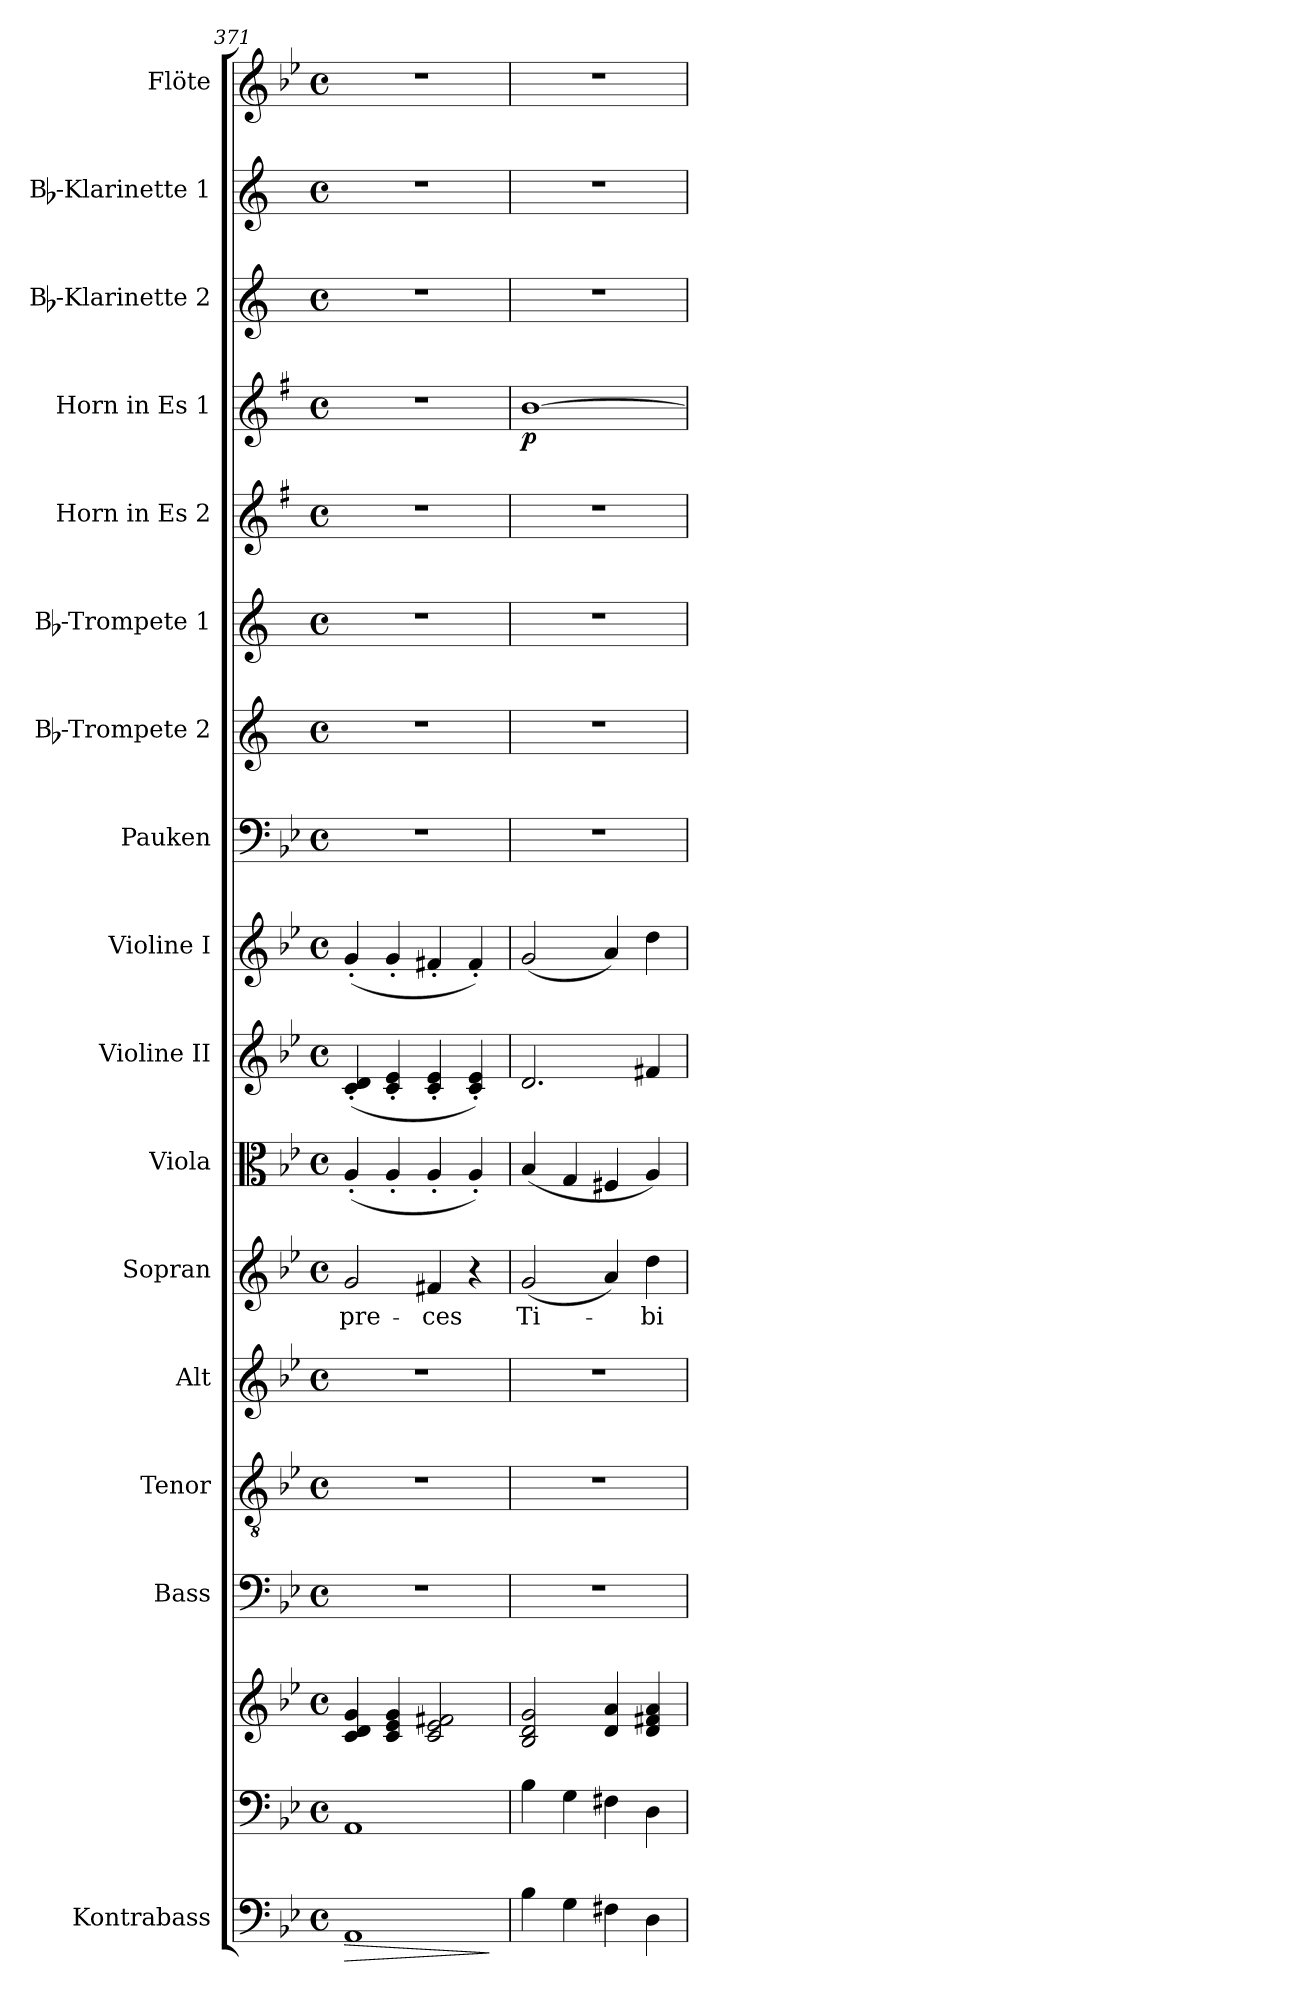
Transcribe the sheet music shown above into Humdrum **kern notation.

**kern	**dynam	**kern	**kern	**kern	**kern	**kern	**kern	**text	**kern	**kern	**kern	**kern	**kern	**kern	**kern	**kern	**dynam	**kern	**kern	**kern
*part17	*part17	*part16	*part16	*part15	*part14	*part13	*part12	*part12	*part11	*part10	*part9	*part8	*part7	*part6	*part5	*part4	*part4	*part3	*part2	*part1
*staff18	*staff18	*staff17	*staff16	*staff15	*staff14	*staff13	*staff12	*staff12	*staff11	*staff10	*staff9	*staff8	*staff7	*staff6	*staff5	*staff4	*staff4	*staff3	*staff2	*staff1
*I"Kontrabass	*	*	*	*I"Bass	*I"Tenor	*I"Alt	*I"Sopran	*	*I"Viola	*I"Violine II	*I"Violine I	*I"Pauken	*I"Bb-Trompete 2	*I"Bb-Trompete 1	*I"Horn in Es 2	*I"Horn in Es 1	*	*I"Bb-Klarinette 2	*I"Bb-Klarinette 1	*I"Flöte
*I'Kb.	*	*	*	*I'B.	*I'T.	*I'A.	*I'S.	*	*I'Vla.	*I'Vl. II	*I'Vl. I	*I'Pk.	*I'Bb Trp. 2	*I'Bb Trp. 1	*	*	*	*I'Bb Kl. 2	*I'Bb Kl. 1	*I'Fl.
*clefF4	*	*clefF4	*clefG2	*clefF4	*clefGv2	*clefG2	*clefG2	*	*clefC3	*clefG2	*clefG2	*clefF4	*clefG2	*clefG2	*clefG2	*clefG2	*	*clefG2	*clefG2	*clefG2
*ITrd7c12	*	*	*	*	*	*	*	*	*	*	*	*	*ITrd1c2	*ITrd1c2	*ITrd5c9	*ITrd5c9	*	*ITrd1c2	*ITrd1c2	*
*k[b-e-]	*	*k[b-e-]	*k[b-e-]	*k[b-e-]	*k[b-e-]	*k[b-e-]	*k[b-e-]	*	*k[b-e-]	*k[b-e-]	*k[b-e-]	*k[b-e-]	*k[b-e-]	*k[b-e-]	*k[b-e-]	*k[b-e-]	*	*k[b-e-]	*k[b-e-]	*k[b-e-]
*B-:	*	*B-:	*B-:	*B-:	*B-:	*B-:	*B-:	*	*B-:	*B-:	*B-:	*B-:	*B-:	*B-:	*B-:	*B-:	*	*B-:	*B-:	*B-:
*M4/4	*	*M4/4	*M4/4	*M4/4	*M4/4	*M4/4	*M4/4	*	*M4/4	*M4/4	*M4/4	*M4/4	*M4/4	*M4/4	*M4/4	*M4/4	*	*M4/4	*M4/4	*M4/4
*met(c)	*	*met(c)	*met(c)	*met(c)	*met(c)	*met(c)	*met(c)	*	*met(c)	*met(c)	*met(c)	*met(c)	*met(c)	*met(c)	*met(c)	*met(c)	*	*met(c)	*met(c)	*met(c)
=371	=371	=371	=371	=371	=371	=371	=371	=371	=371	=371	=371	=371	=371	=371	=371	=371	=371	=371	=371	=371
!	!LO:HP:b	!	!	!	!	!	!	!LO:LY:b	!	!	!	!	!	!	!	!	!	!	!	!
1AAA	>	1AA	4c/ 4d/ 4g/	1r	1r	1r	2g/	pre-	(<4A'</	(<4c/'< 4d/'<	(<4g'</	1r	1r	1r	1r	1r	.	1r	1r	1r
.	.	.	4c/ 4e-/ 4g/	.	.	.	.	.	4A'</	4c/'< 4e-/'<	4g'</	.	.	.	.	.	.	.	.	.
!	!	!	!	!	!	!	!	!LO:LY:b	!	!	!	!	!	!	!	!	!	!	!	!
.	.	.	2c/ 2e-/ 2f#X/	.	.	.	4f#X/	-ces	4A'</	4c/'< 4e-/'<	4f#X'</	.	.	.	.	.	.	.	.	.
.	.	.	.	.	.	.	4r	.	4A'</)	4c/'< 4e-/'<)	4f#'</)	.	.	.	.	.	.	.	.	.
.	]	.	.	.	.	.	.	.	.	.	.	.	.	.	.	.	.	.	.	.
=372	=372	=372	=372	=372	=372	=372	=372	=372	=372	=372	=372	=372	=372	=372	=372	=372	=372	=372	=372	=372
!	!	!	!	!	!	!	!	!LO:LY:b	!	!	!	!	!	!	!	!	!LO:DY:b	!	!	!
4BB-\	.	4B-\	2B-/ 2d/ 2g/	1r	1r	1r	(<2g/	Ti-	(<4B-/	2.d/	(<2g/	1r	1r	1r	1r	[1d	p	1r	1r	1r
4GG\	.	4G\	.	.	.	.	.	.	4G/	.	.	.	.	.	.	.	.	.	.	.
4FF#X\	.	4F#X\	4d/ 4a/	.	.	.	4a/)	.	4F#X/	.	4a/)	.	.	.	.	.	.	.	.	.
!	!	!	!	!	!	!	!	!LO:LY:b	!	!	!	!	!	!	!	!	!	!	!	!
4DD\	.	4D\	4d/ 4f#X/ 4a/	.	.	.	4dd\	-bi	4A/)	4f#X/	4dd\	.	.	.	.	.	.	.	.	.
=	=	=	=	=	=	=	=	=	=	=	=	=	=	=	=	=	=	=	=	=
*-	*-	*-	*-	*-	*-	*-	*-	*-	*-	*-	*-	*-	*-	*-	*-	*-	*-	*-	*-	*-
